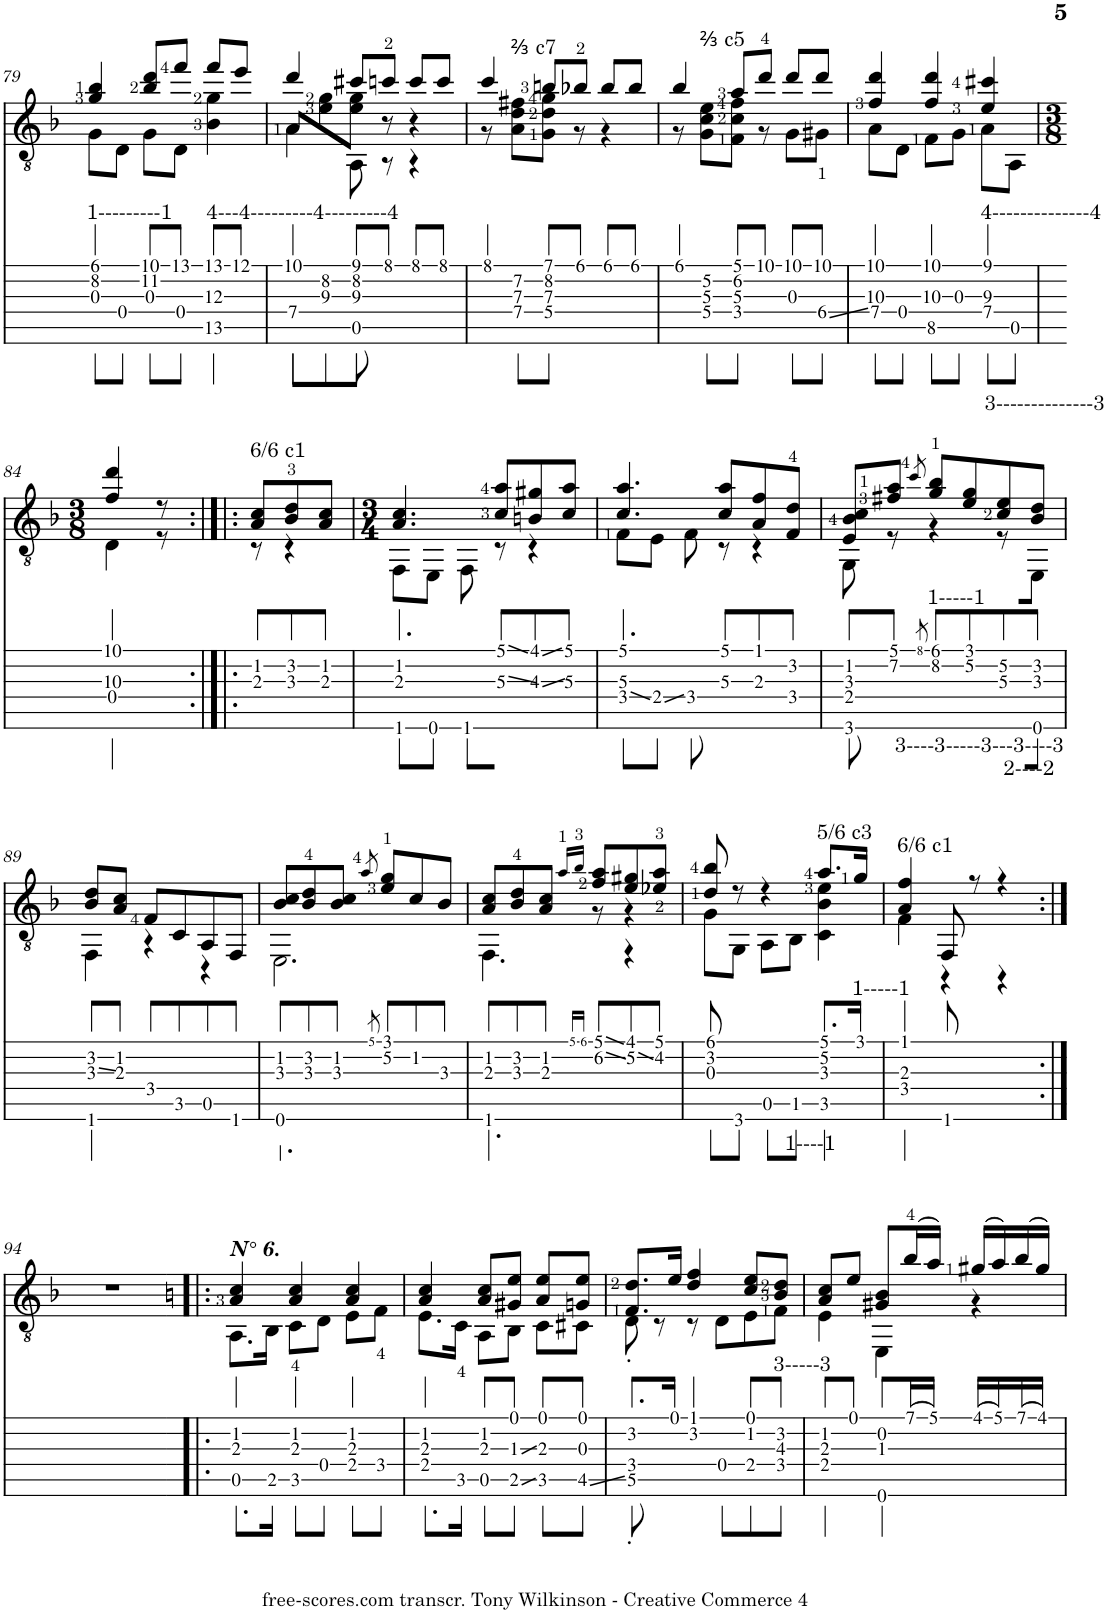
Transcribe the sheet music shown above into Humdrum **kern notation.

**kern	**kern
*part2	*part1
*staff2	*staff1
*I"Chitarra classica (Intavolatura)	*I"Chitarra 7-corde
!!LO:PB:g=z
*	*clefGv2
*k[b-]	*k[b-]
*M3/4	*M3/4
=79	=79
*^	*^
!LO:TX:a:t=1---------1	!	!	!
4g/ 4b-/	8G\L	4g/ 4b-/	8G\L
.	8D\J	.	8D\J
8b-/ 8dd/L	8G\L	8b-/ 8dd/L	8G\L
8ff/J	8D\J	8ff/J	8D\J
!LO:TX:a:t=4---4---------4---------4	!	!	!
8ff/L	4B-\ 4g\	8ff/L	4B-\ 4g\
8ee/J	.	8ee/J	.
=80	=80	=80	=80
*	*^	*	*^
4dd/	8A\L	4A\	4dd/	8A/L	4A\
.	8e\ 8g\	.	.	8e\ 8g\	.
8cc#X/L	8e\ 8g\J	8AA\	8cc#X/L	8e\ 8g\J	8AA\
8ccn/J	8r	8r	8ccn/J	8r	8r
8cc/L	4r	4r	8cc/L	4r	4r
8cc/J	.	.	8cc/J	.	.
*	*v	*v	*	*	*
*	*	*	*v	*v
=81	=81	=81	=81
4cc/	8r	4cc/	8r
!	!	!	!LO:TX:a:t=⅔ c7
.	8A\ 8d\ 8f#X\L	.	8A\ 8d\ 8f#X\L
8bn/L	8G\ 8d\ 8g\J	8bn/L	8G\ 8d\ 8g\J
8b-X/J	8r	8b-X/J	8r
8b-/L	4r	8b-/L	4r
8b-/J	.	8b-/J	.
=82	=82	=82	=82
4b-/	8r	4b-/	8r
!	!	!	!LO:TX:a:t=⅔ c5
.	8G\ 8c\ 8e\L	.	8G\ 8c\ 8e\L
8a/L	8F\ 8c\ 8f\J	8a/L	8F\ 8c\ 8f\J
8dd/J	8r	8dd/J	8r
8dd/L	8G\L	8dd/L	8G\L
8dd/J	8G#X\J	8dd/J	8G#X\J
=83	=83	=83	=83
4f/ 4dd/	8A\L	4f/ 4dd/	8A\L
.	8D\J	.	8D\J
4f/ 4dd/	8F\L	4f/ 4dd/	8F\L
.	8G\J	.	8G\J
!LO:TX:a:t=4--------------4	!	!	!
!LO:TX:b:t=3--------------3	!	!	!
4e/ 4cc#X/	8A\L	4e/ 4cc#X/	8A\L
.	8AA\J	.	8AA\J
!!LO:LB:g=z	!!
=84	=84	=84	=84
*M3/8	*	*M3/8	*
4f/ 4dd/	4D\	4f/ 4dd/	4D\
8r	8r	8r	8r
=85:|!|:	=85:|!|:	=85:|!|:	=85:|!|:
!	!	!LO:TX:a:t=6/6 c1	!
8A/ 8c/L	8r	8A/ 8c/L	8r
8B-/ 8d/	4r	8B-/ 8d/	4r
8A/ 8c/J	.	8A/ 8c/J	.
=86	=86	=86	=86
*M3/4	*	*M3/4	*
4.A/ 4.c/	8FF\L	4.A/ 4.c/	8FF\L
.	8EE\J	.	8EE\J
.	8FF\L	.	8FF\
8c/ 8a/L	8r	8c/ 8a/L	8r
8Bn/ 8g#X/	4r	8Bn/ 8g#X/	4r
8c/ 8a/J	.	8c/ 8a/J	.
=87	=87	=87	=87
4.c/ 4.a/	8F\L	4.c/ 4.a/	8F\L
.	8E\J	.	8E\J
.	8F\	.	8F\
8c/ 8a/L	8r	8c/ 8a/L	8r
8A/ 8f/	4r	8A/ 8f/	4r
8F/ 8d/J	.	8F/ 8d/J	.
=88	=88	=88	=88
8E/ 8B-/ 8c/L	8GG\	8E/ 8B-/ 8c/L	8GG\
!LO:TX:b:t=3----3-----3---3----3	!	!	!
8f#X/ 8a/J	8r	8f#X/ 8a/J	8r
8qcc/	.	8qcc/	.
!LO:TX:a:t=1-----1	!	!	!
8g/ 8b-/L	4r	8g/ 8b-/L	4r
8e/ 8g/	.	8e/ 8g/	.
!LO:TX:b:t=2----2	!	!	!
8c/ 8e/	8r	8c/ 8e/	8r
8B-/ 8d/J	8EE\J	8B-/ 8d/J	8EE\J
!!LO:LB:g=z	!!
=89	=89	=89	=89
8B-/ 8d/L	4FF\	8B-/ 8d/L	4FF\
8A/ 8c/J	.	8A/ 8c/J	.
8F/L	4r	8F/L	4r
8C/	.	8C/	.
8AA/	4r	8AA/	4r
8FF/J	.	8FF/J	.
=90	=90	=90	=90
8B-/ 8c/L	2.EE\	8B-/ 8c/L	2.EE\
8B-/ 8d/	.	8B-/ 8d/	.
8B-/ 8c/J	.	8B-/ 8c/J	.
8qa/	.	8qa/	.
8e/ 8g/L	.	8e/ 8g/L	.
8c/	.	8c/	.
8B-/J	.	8B-/J	.
=91	=91	=91	=91
*	*^	*	*^
8A/ 8c/L	2ryy	4.FF\	8A/ 8c/L	2ryy	4.FF\
8B-/ 8d/	.	.	8B-/ 8d/	.	.
8A/ 8c/J	.	.	8A/ 8c/J	.	.
16qa/LL	.	.	16qa/LL	.	.
16qb-/JJ	.	.	16qb-/JJ	.	.
8f/ 8a/L	.	8r	8f/ 8a/L	.	8r
8e/ 8g#X/	4r	4r	8e/ 8g#X/	4r	4r
8e-X/ 8a/J	.	.	8e-X/ 8a/J	.	.
*	*v	*v	*	*	*
*	*	*	*v	*v
=92	=92	=92	=92
8d/ 8b-/	8G\L	8d/ 8b-/	8G\L
8r	8GG\J	8r	8GG\J
4r	8AA\L	4r	8AA\L
!	!LO:TX:b:t=1----1	!	!
.	8BB-\J	.	8BB-\J
!	!	!LO:TX:a:t=5/6 c3	!
8.a/L	4C\ 4B-\ 4e\	8.a/L	4C\ 4B-\ 4e\
!LO:TX:a:t=1-----1	!	!	!
16g/Jk	.	16g/Jk	.
=93	=93	=93	=93
!	!	!LO:TX:a:t=6/6 c1	!
4A/ 4f/	4F\	4A/ 4f/	4F\
8FF/	4r	8FF/	4r
8r	.	8r	.
4r	4r	4r	4r
*v	*v	*	*
*	*v	*v
!!LO:LB:g=z
=94:|!	=94:|!
2.r	2.r
=95!|:	=95!|:
*k[]	*k[]
*^	*^
!	!	!LO:TX:a:Bi:t=N° 6.	!
4A/ 4c/	8.AA\L	4A/ 4c/	8.AA\L
.	16BB\Jk	.	16BB\Jk
4A/ 4c/	8C\L	4A/ 4c/	8C\L
.	8D\J	.	8D\J
4A/ 4c/	8E\L	4A/ 4c/	8E\L
.	8F\J	.	8F\J
=96	=96	=96	=96
4A/ 4c/	8.E\L	4A/ 4c/	8.E\L
.	16C\Jk	.	16C\Jk
8A/ 8c/L	8AA\L	8A/ 8c/L	8AA\L
8G#X/ 8e/J	8BB\J	8G#X/ 8e/J	8BB\J
8A/ 8e/L	8C\L	8A/ 8e/L	8C\L
8Gn/ 8e/J	8C#X\J	8Gn/ 8e/J	8C#X\J
=97	=97	=97	=97
8.F/ 8.d/L	8D'\	8.F/ 8.d/L	8D'\
.	8r	.	8r
16e/Jk	.	16e/Jk	.
4d/ 4f/	8r	4d/ 4f/	8r
.	8D\L	.	8D\L
8c/ 8e/L	8E\	8c/ 8e/L	8E\
!LO:TX:a:t=3-----3	!	!	!
8B/ 8d/J	8F\J	8B/ 8d/J	8F\J
=98	=98	=98	=98
8A/ 8c/L	4E\	8A/ 8c/L	4E\
8e/J	.	8e/J	.
8G#X/ 8B/L	4EE\	8G#X/ 8B/L	4EE\
(16b/L	.	(16b/L	.
16a/JJ)	.	16a/JJ)	.
(16g#X/LL	4r	(16g#X/LL	4r
16a/)	.	16a/)	.
(16b/	.	(16b/	.
16g#/JJ)	.	16g#/JJ)	.
*v	*v	*	*
*	*v	*v
=	=
*-	*-
